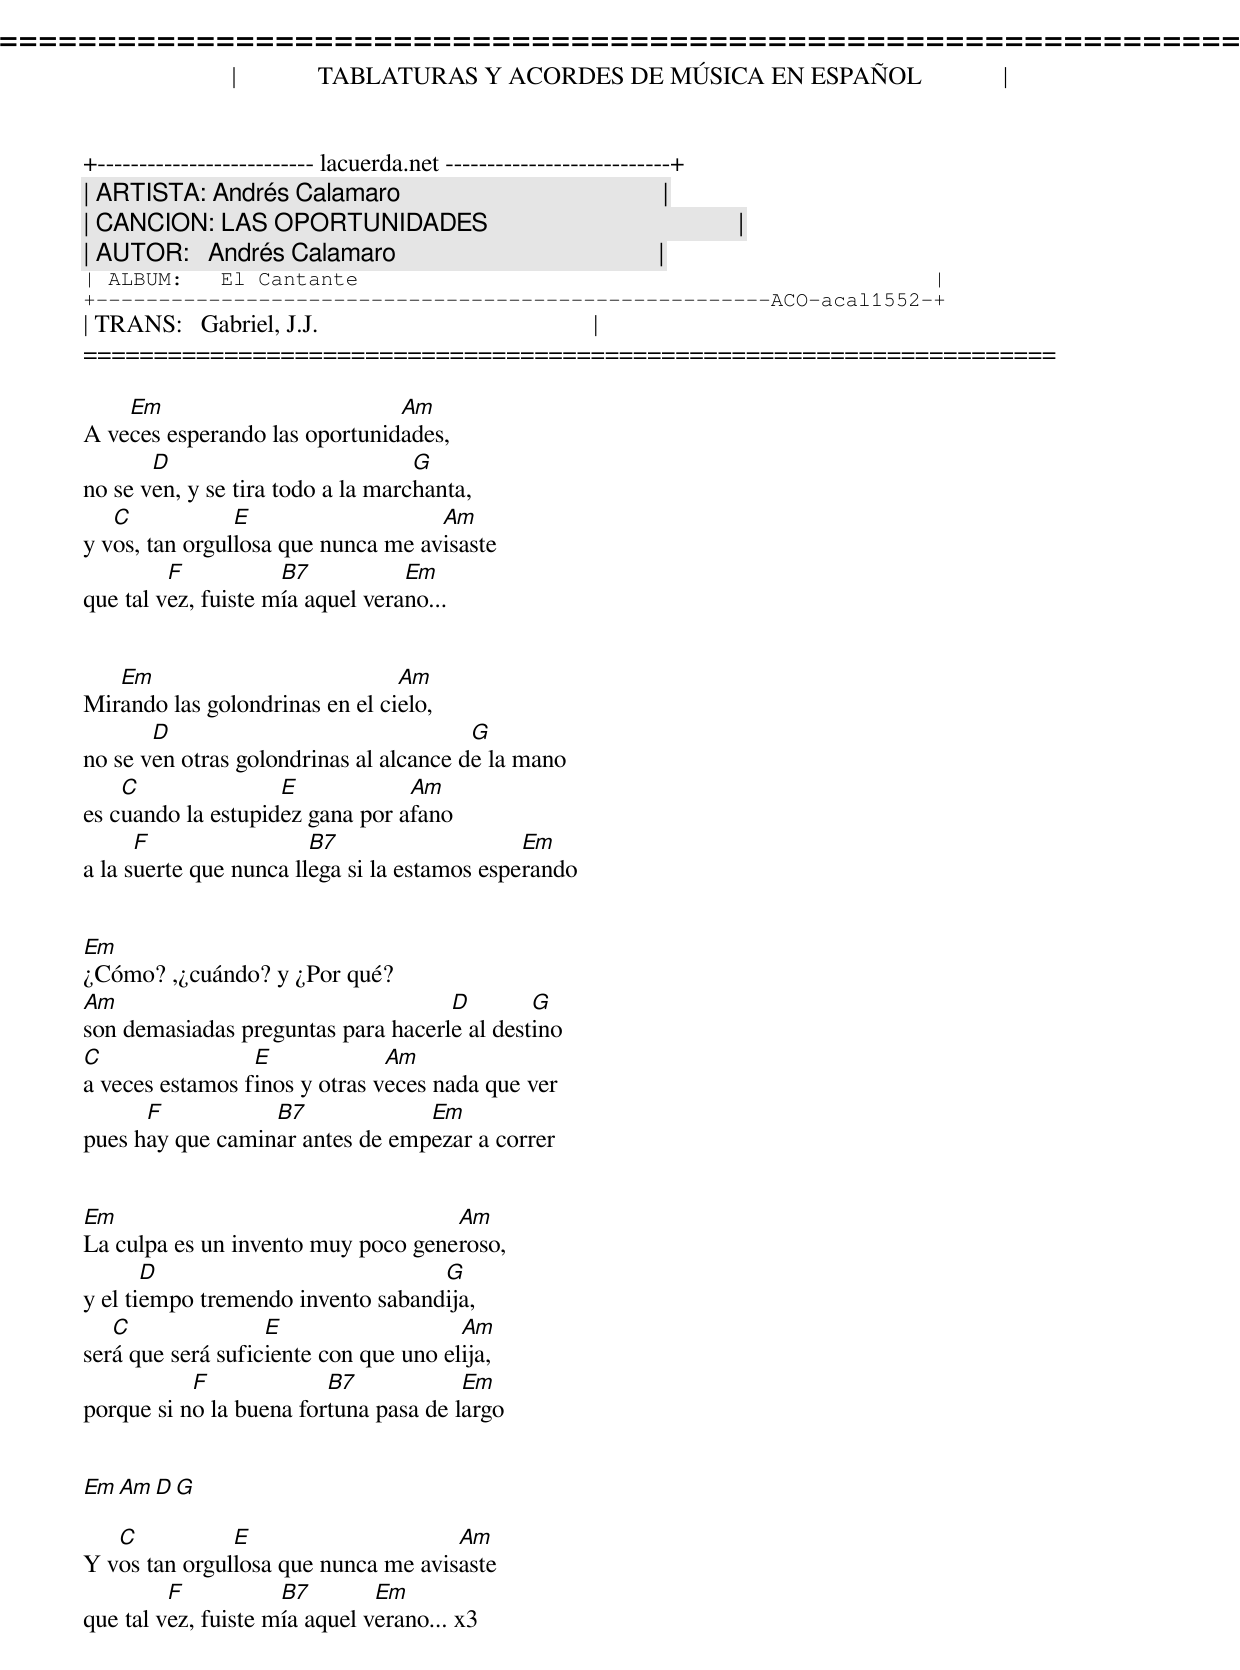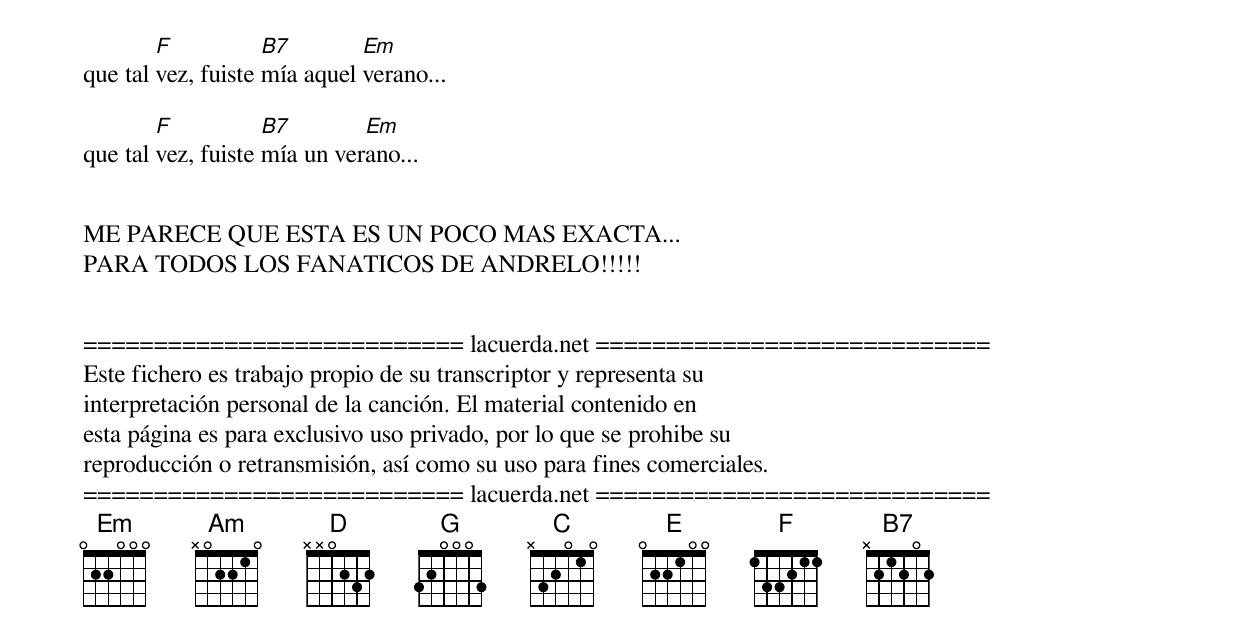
=====================================================================
|             TABLATURAS Y ACORDES DE MÚSICA EN ESPAÑOL             |
+-------------------------- lacuerda.net ---------------------------+
| ARTISTA: Andrés Calamaro                                          |
| CANCION: LAS OPORTUNIDADES                                        |
| AUTOR:   Andrés Calamaro                                          |
| ALBUM:   El Cantante                                              |
+------------------------------------------------------ACO-acal1552-+
| TRANS:   Gabriel, J.J.                                            |
=====================================================================

    Em                         Am
A veces esperando las oportunidades,
       D                           G
no se ven, y se tira todo a la marchanta,
   C            E                   Am
y vos, tan orgullosa que nunca me avisaste
         F           B7           Em
que tal vez, fuiste mía aquel verano...


   Em                           Am
Mirando las golondrinas en el cielo,
       D                                G
no se ven otras golondrinas al alcance de la mano
    C               E            Am
es cuando la estupidez gana por afano
      F                 B7                    Em
a la suerte que nunca llega si la estamos esperando


Em
¿Cómo? ,¿cuándo? y ¿Por qué?
Am                                  D        G
son demasiadas preguntas para hacerle al destino
C                E             Am
a veces estamos finos y otras veces nada que ver
      F           B7             Em
pues hay que caminar antes de empezar a correr


Em                                  Am
La culpa es un invento muy poco generoso,
       D                           G
y el tiempo tremendo invento sabandija,
   C               E                   Am
será que será suficiente con que uno elija,
           F             B7            Em
porque si no la buena fortuna pasa de largo


Em Am D G

   C           E                     Am
Y vos tan orgullosa que nunca me avisaste
         F           B7        Em
que tal vez, fuiste mía aquel verano... x3

        F           B7        Em
que tal vez, fuiste mía aquel verano...

        F           B7        Em
que tal vez, fuiste mía un verano...


ME PARECE QUE ESTA ES UN POCO MAS EXACTA...
PARA TODOS LOS FANATICOS DE ANDRELO!!!!!


=========================== lacuerda.net ============================
Este fichero es trabajo propio de su transcriptor y representa su
interpretación personal de la canción. El material contenido en
esta página es para exclusivo uso privado, por lo que se prohibe su
reproducción o retransmisión, así como su uso para fines comerciales.
=========================== lacuerda.net ============================
